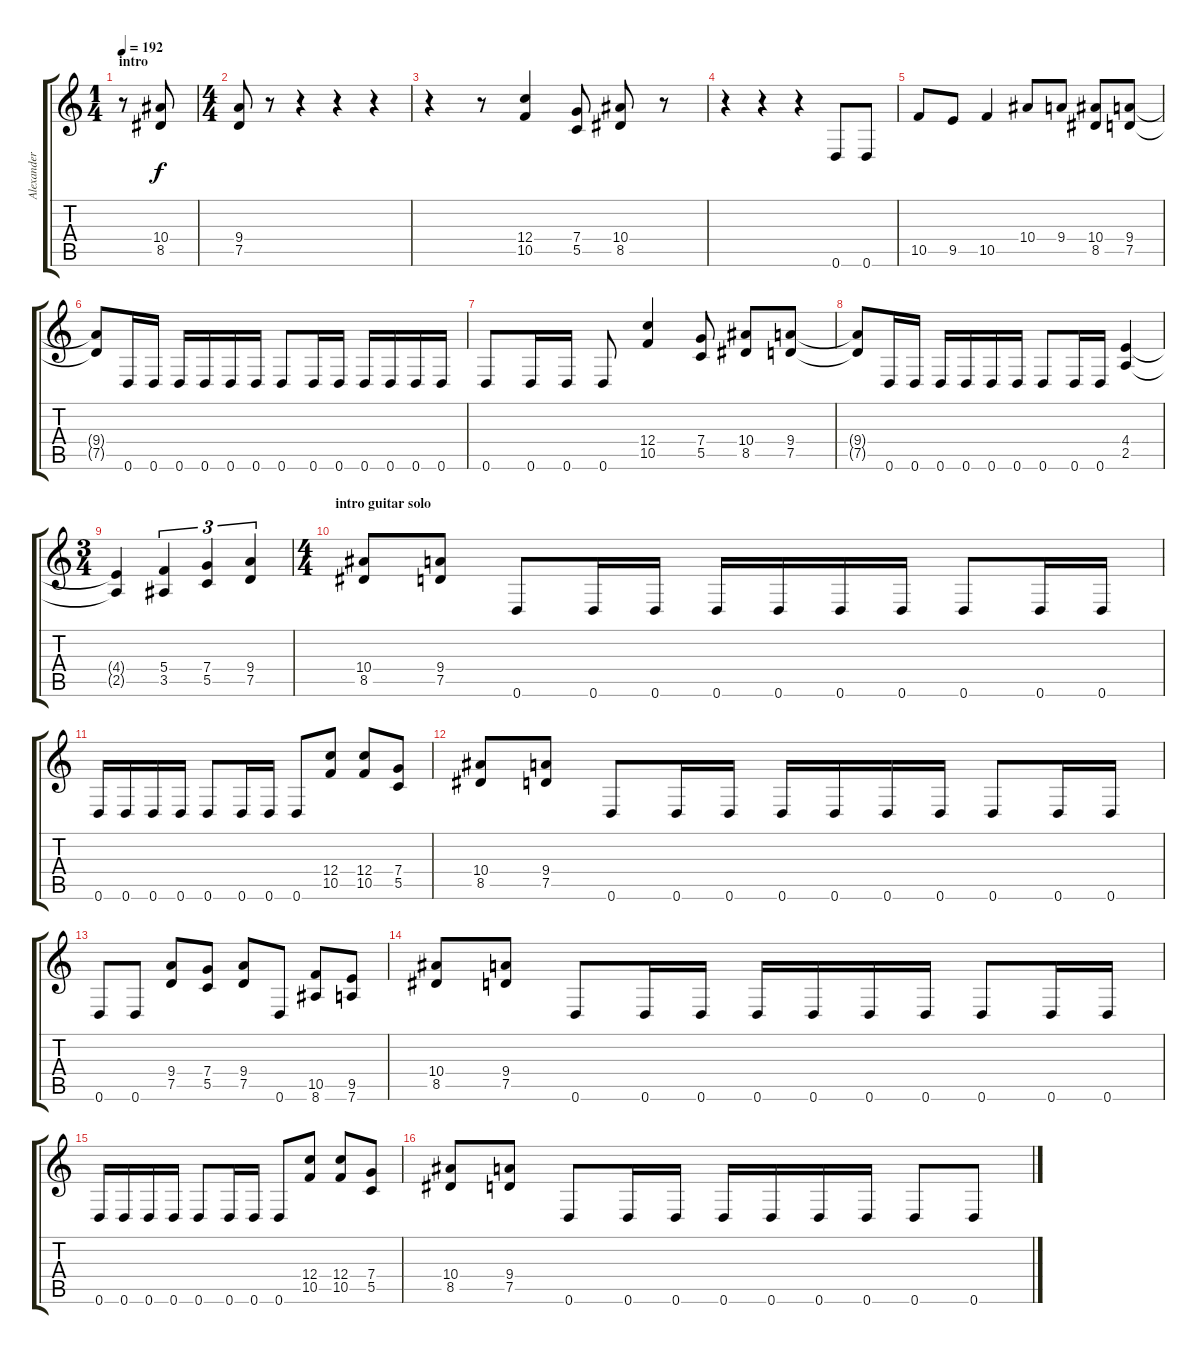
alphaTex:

\track ("Alexander Kuoppala" "Alexander ") {instrument distortionguitar}
\staff {score tabs}
\tuning (D4 A3 F3 C3 G2 D2) {hide}
\ts (1 4)
\section ("" "intro")
\tempo 192
\clef g2
\ks c
r.8{dy f instrument distortionguitar} (10.4 8.5).8 |
\ts (4 4)
(9.4 7.5).8 r.8 r.4 r.4 r.4 |
r.4 r.8 (12.4 10.5).4 (7.4 5.5).8 (10.4 8.5).8 r.8 |
r.4 r.4 r.4 0.6.8 0.6.8 |
10.5.8 9.5.8 10.5.4 10.4.8 9.4.8 (10.4 8.5).8 (9.4 7.5).8 |
(9.4{t} 7.5{t}).8 0.6.16 0.6.16 0.6.16 0.6.16 0.6.16 0.6.16 0.6.8 0.6.16 0.6.16 0.6.16 0.6.16 0.6.16 0.6.16 |
0.6.8 0.6.16 0.6.16 0.6.8 (12.4 10.5).4 (7.4 5.5).8 (10.4 8.5).8 (9.4 7.5).8 |
(9.4{t} 7.5{t}).8 0.6.16 0.6.16 0.6.16 0.6.16 0.6.16 0.6.16 0.6.8 0.6.16 0.6.16 (4.4 2.5).4 |
\ts (3 4)
(4.4{t} 2.5{t}).4 (5.4 3.5).4{tu (3 2)} (7.4 5.5).4{tu (3 2)} (9.4 7.5).4{tu (3 2)} |
\ts (4 4)
\section ("" "intro guitar solo")
(10.4 8.5).8 (9.4 7.5).8 0.6.8 0.6.16 0.6.16 0.6.16 0.6.16 0.6.16 0.6.16 0.6.8 0.6.16 0.6.16 |
0.6.16 0.6.16 0.6.16 0.6.16 0.6.8 0.6.16 0.6.16 0.6.8 (12.4 10.5).8 (12.4 10.5).8 (7.4 5.5).8 |
(10.4 8.5).8 (9.4 7.5).8 0.6.8 0.6.16 0.6.16 0.6.16 0.6.16 0.6.16 0.6.16 0.6.8 0.6.16 0.6.16 |
0.6.8 0.6.8 (9.4 7.5).8 (7.4 5.5).8 (9.4 7.5).8 0.6.8 (10.5 8.6).8 (9.5 7.6).8 |
(10.4 8.5).8 (9.4 7.5).8 0.6.8 0.6.16 0.6.16 0.6.16 0.6.16 0.6.16 0.6.16 0.6.8 0.6.16 0.6.16 |
0.6.16 0.6.16 0.6.16 0.6.16 0.6.8 0.6.16 0.6.16 0.6.8 (12.4 10.5).8 (12.4 10.5).8 (7.4 5.5).8 |
(10.4 8.5).8 (9.4 7.5).8 0.6.8 0.6.16 0.6.16 0.6.16 0.6.16 0.6.16 0.6.16 0.6.8 0.6.8
